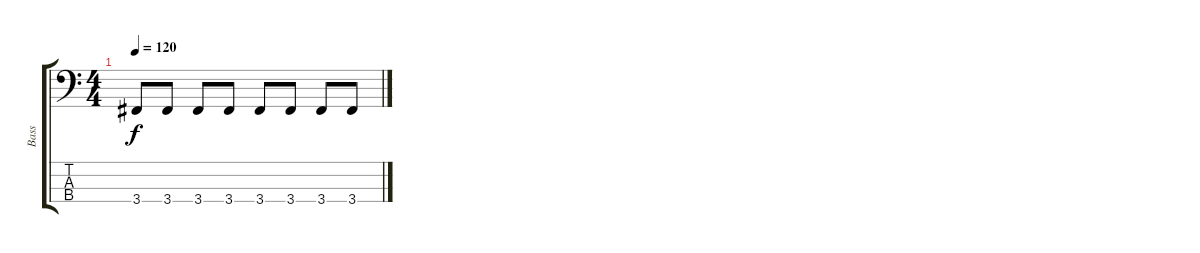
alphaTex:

\track ("Bass" "Bass") {instrument electricbasspick}
\staff {score tabs}
\tuning (Gb2 Db2 Ab1 Eb1) {hide}
\ts (4 4)
\tempo 120
\clef f4
\ks c
3.4.8{dy f} 3.4.8 3.4.8 3.4.8 3.4.8 3.4.8 3.4.8 3.4.8
